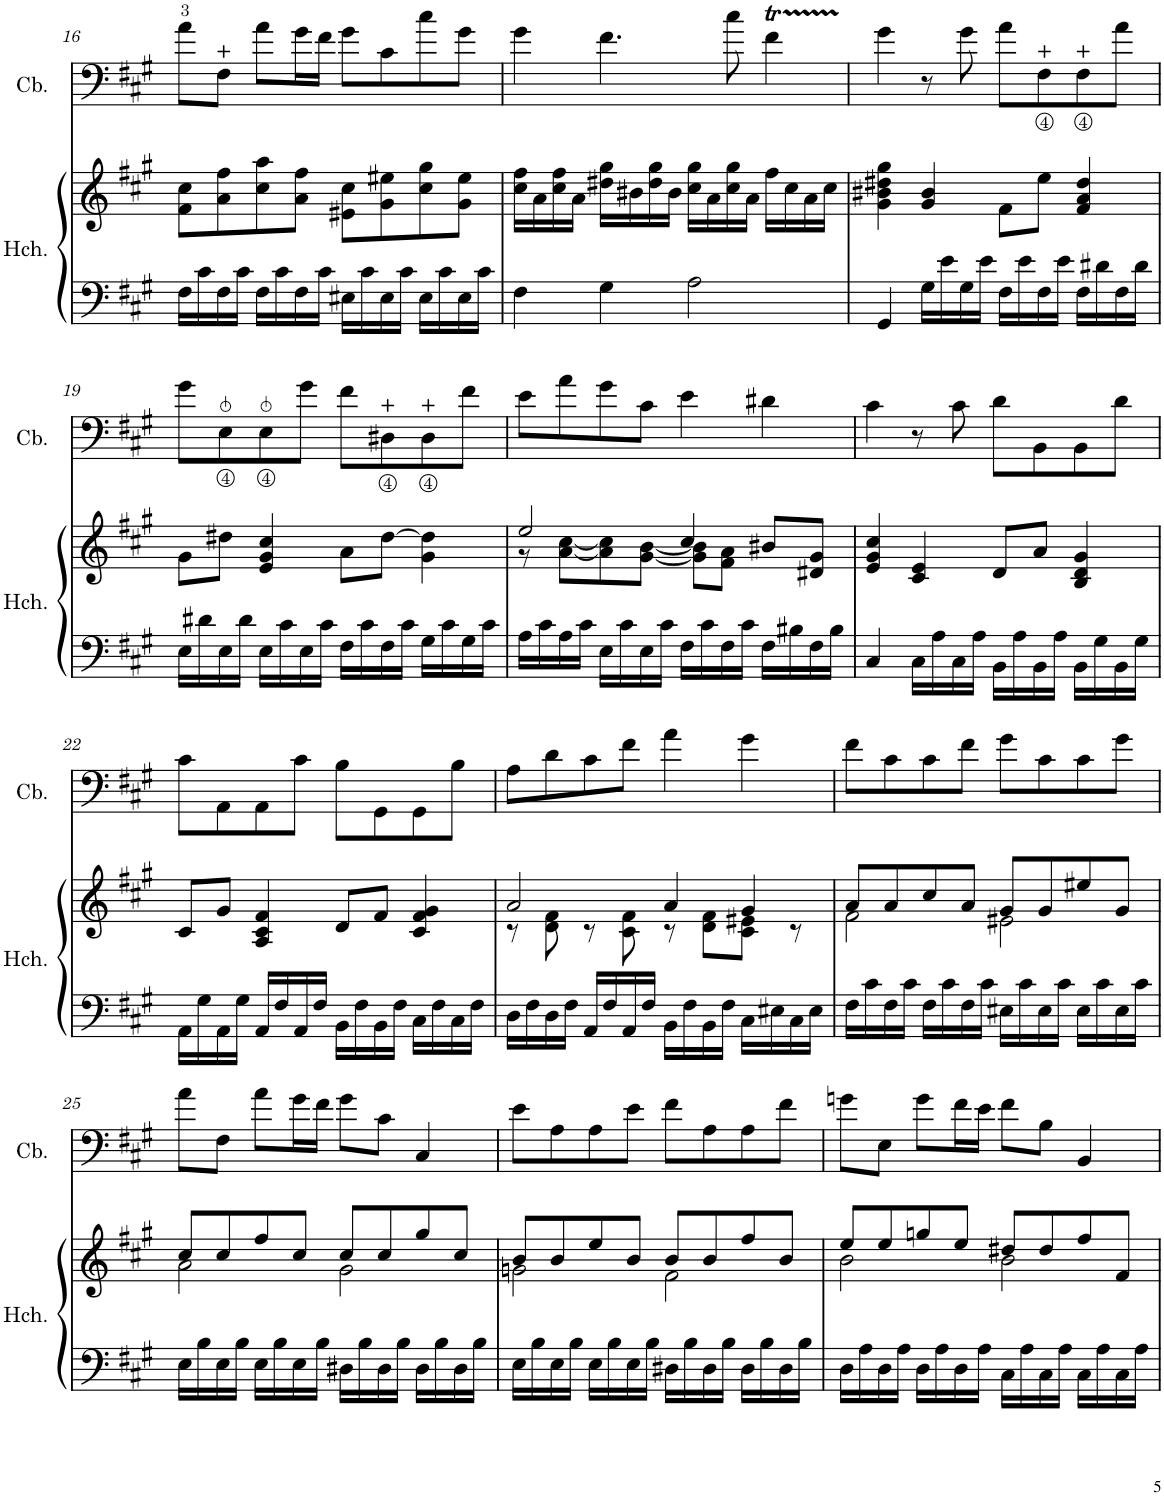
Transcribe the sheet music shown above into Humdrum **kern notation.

**kern	**kern	**kern
*part2	*part2	*part1
*staff3	*staff2	*staff1
*I"Harpsichord	*	*I"Contrabass
*I'Hch.	*	*I'Cb.
!!LO:PB:g=z
*clefF4	*clefG2	*clefF4
*	*	*Trd7c12
*k[f#c#g#]	*k[f#c#g#]	*k[f#c#g#]
*M4/4	*M4/4	*M4/4
=16	=16	=16
16F#\LL	8f#\ 8cc#\L	8a\L
16c#\	.	.
16F#\	8a\ 8ff#\	8F#\J
16c#\JJ	.	.
16F#\LL	8cc#\ 8aa\	8a\L
16c#\	.	.
16F#\	8a\ 8ff#\J	16g#\L
16c#\JJ	.	16f#\JJ
16E#X\LL	8e#X\ 8cc#\L	8g#\L
16c#\	.	.
16E#\	8g#\ 8ee#X\	8c#\
16c#\JJ	.	.
16E#\LL	8cc#\ 8gg#\	8cc#\
16c#\	.	.
16E#\	8g#\ 8ee#\J	8g#\J
16c#\JJ	.	.
=17	=17	=17
4F#\	16cc#\ 16ff#\LL	4g#\
.	16a\	.
.	16cc#\ 16ff#\	.
.	16a\JJ	.
4G#\	16dd#X\ 16gg#\LL	4.f#\
.	16b#X\	.
.	16dd#\ 16gg#\	.
.	16b#\JJ	.
2A\	16cc#\ 16gg#\LL	.
.	16a\	.
.	16cc#\ 16gg#\	8cc#\
.	16a\JJ	.
.	16ff#\LL	4f#T\
.	16cc#\	.
.	16a\	.
.	16cc#\JJ	.
=18	=18	=18
4GG#/	4g#\ 4b#X\ 4dd#X\ 4gg#\	4g#\
16G#\LL	4g#/ 4b#/	8r
16e\	.	.
16G#\	.	8g#\
16e\JJ	.	.
16F#\LL	8f#\L	8a\L
16e\	.	.
16F#\	8ee\J	8F#<\
16e\JJ	.	.
16F#\LL	4f#/ 4a/ 4dd#/	8F#<\
16d#X\	.	.
16F#\	.	8a\J
16d#\JJ	.	.
!!LO:LB:g=z
=19	=19	=19
16E\LL	8g#\L	8g#\L
16d#X\	.	.
16E\	8dd#X\J	8E<\
16d#\JJ	.	.
16E\LL	4e/ 4g#/ 4cc#/	8E<\
16c#\	.	.
16E\	.	8g#\J
16c#\JJ	.	.
16F#\LL	8a\L	8f#\L
16c#\	.	.
16F#\	[8dd#\J	8D#X<\
16c#\JJ	.	.
16G#\LL	4g#\ 4dd#\]	8D#<\
16c#\	.	.
16G#\	.	8f#\J
16c#\JJ	.	.
=20	=20	=20
*	*^	*
16A\LL	2ee/	8r	8e\L
16c#\	.	.	.
16A\	.	[8a\ [8cc#\L	8a\
16c#\JJ	.	.	.
16E\LL	.	8a\] 8cc#\]	8g#\
16c#\	.	.	.
16E\	.	[8g#\ [8b\J	8c#\J
16c#\JJ	.	.	.
16F#\LL	4cc#/	8g#\] 8b\]L	4e\
16c#\	.	.	.
16F#\	.	8f#\ 8a\J	.
16c#\JJ	.	.	.
16F#\LL	8b#X/L	4ryy	4d#X\
16B#X\	.	.	.
16F#\	8d#X/ 8g#/J	.	.
16B#\JJ	.	.	.
*	*v	*v	*
=21	=21	=21
4C#/	4e/ 4g#/ 4cc#/	4c#\
16C#\LL	4c#/ 4e/	8r
16A\	.	.
16C#\	.	8c#\
16A\JJ	.	.
16BB\LL	8d/L	8d\L
16A\	.	.
16BB\	8a/J	8BB\
16A\JJ	.	.
16BB\LL	4B/ 4d/ 4g#/	8BB\
16G#\	.	.
16BB\	.	8d\J
16G#\JJ	.	.
!!LO:LB:g=z
=22	=22	=22
16AA\LL	8c#/L	8c#\L
16G#\	.	.
16AA\	8g#/J	8AA\
16G#\JJ	.	.
16AA/LL	4A/ 4c#/ 4f#/	8AA\
16F#/	.	.
16AA/	.	8c#\J
16F#/JJ	.	.
16BB\LL	8d/L	8B\L
16F#\	.	.
16BB\	8f#/J	8GG#\
16F#\JJ	.	.
16C#\LL	4c#/ 4f#/ 4g#/	8GG#\
16F#\	.	.
16C#\	.	8B\J
16F#\JJ	.	.
=23	=23	=23
*	*^	*
16D\LL	2a/	8r	8A\L
16F#\	.	.	.
16D\	.	8d\ 8f#\	8d\
16F#\JJ	.	.	.
16AA/LL	.	8r	8c#\
16F#/	.	.	.
16AA/	.	8c#\ 8f#\	8f#\J
16F#/JJ	.	.	.
16BB\LL	4a/	8r	4a\
16F#\	.	.	.
16BB\	.	8d\ 8f#\L	.
16F#\JJ	.	.	.
16C#\LL	4g#/	8c#\ 8e#X\J	4g#\
16E#X\	.	.	.
16C#\	.	8r	.
16E#\JJ	.	.	.
=24	=24	=24	=24
16F#\LL	8a/L	2f#\	8f#\L
16c#\	.	.	.
16F#\	8a/	.	8c#\
16c#\JJ	.	.	.
16F#\LL	8cc#/	.	8c#\
16c#\	.	.	.
16F#\	8a/J	.	8f#\J
16c#\JJ	.	.	.
16E#X\LL	8g#/L	2e#X\	8g#\L
16c#\	.	.	.
16E#\	8g#/	.	8c#\
16c#\JJ	.	.	.
16E#\LL	8ee#X/	.	8c#\
16c#\	.	.	.
16E#\	8g#/J	.	8g#\J
16c#\JJ	.	.	.
!!LO:LB:g=z
=25	=25	=25	=25
16E\LL	8cc#/L	2a\	8a\L
16B\	.	.	.
16E\	8cc#/	.	8F#\J
16B\JJ	.	.	.
16E\LL	8ff#/	.	8a\L
16B\	.	.	.
16E\	8cc#/J	.	16g#\L
16B\JJ	.	.	16f#\JJ
16D#X\LL	8cc#/L	2g#\	8g#\L
16B\	.	.	.
16D#\	8cc#/	.	8c#\J
16B\JJ	.	.	.
16D#\LL	8gg#/	.	4C#/
16B\	.	.	.
16D#\	8cc#/J	.	.
16B\JJ	.	.	.
=26	=26	=26	=26
16E\LL	8b/L	2gn\	8e\L
16B\	.	.	.
16E\	8b/	.	8A\
16B\JJ	.	.	.
16E\LL	8ee/	.	8A\
16B\	.	.	.
16E\	8b/J	.	8e\J
16B\JJ	.	.	.
16D#X\LL	8b/L	2f#\	8f#\L
16B\	.	.	.
16D#\	8b/	.	8A\
16B\JJ	.	.	.
16D#\LL	8ff#/	.	8A\
16B\	.	.	.
16D#\	8b/J	.	8f#\J
16B\JJ	.	.	.
=27	=27	=27	=27
16D\LL	8ee/L	2b\	8gn\L
16A\	.	.	.
16D\	8ee/	.	8E\J
16A\JJ	.	.	.
16D\LL	8ggn/	.	8g\L
16A\	.	.	.
16D\	8ee/J	.	16f#\L
16A\JJ	.	.	16e\JJ
16C#\LL	8dd#X/L	2b\	8f#\L
16A\	.	.	.
16C#\	8dd#/	.	8B\J
16A\JJ	.	.	.
16C#\LL	8ff#/	.	4BB/
16A\	.	.	.
16C#\	8f#/J	.	.
16A\JJ	.	.	.
*	*v	*v	*
=	=	=
*-	*-	*-
